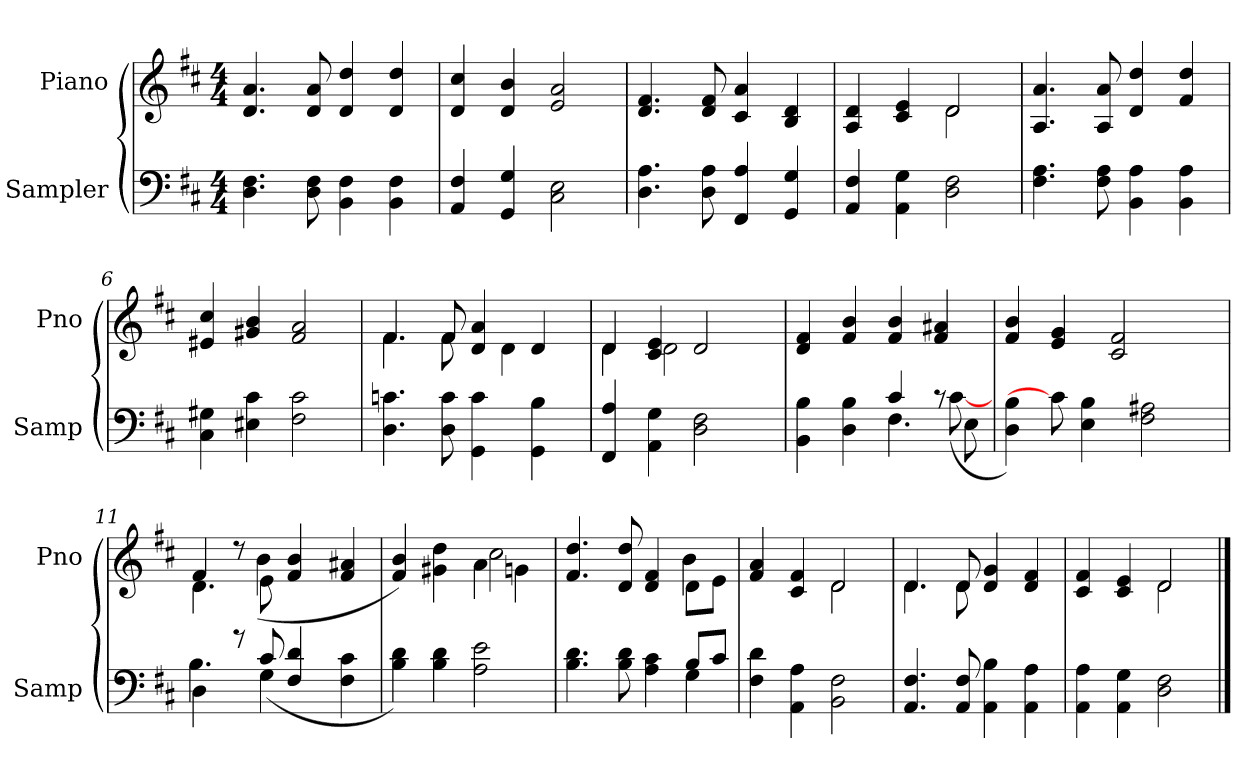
**kern	**kern
*part2	*part1
*staff2	*staff1
*I"Sampler	*I"Piano
*I'Samp	*I'Pno
*clefF4	*clefG2
*k[f#c#]	*k[f#c#]
*D:	*D:
*M4/4	*M4/4
=1	=1
4.D 4.F#	4.d 4.a
8D 8F#	8d 8a
4BB 4F#	4d 4dd
4BB 4F#	4d 4dd
=2	=2
4AA 4F#	4d 4cc#
4GG 4G	4d 4b
2C# 2E	2e 2a
=3	=3
4.D 4.A	4.d 4.f#
8D 8A	8d 8f#
4FF# 4A	4c# 4a
4GG 4G	4B 4d
=4	=4
*	*^
4AA 4F#	4A 4d	2ryy
4AA 4G	4c# 4e	.
2D 2F#	2d/	2d
*	*v	*v
=5	=5
4.F# 4.A	4.A 4.a
8F# 8A	8A 8a
4BB 4A	4d 4dd
4BB 4A	4f# 4dd
=6	=6
4C# 4G#X	4e#X 4cc#
4E#X 4c#	4g#X 4b
2F# 2c#	2f# 2a
=7	=7
*	*^
4.D 4.cn	4.f#/	4.f#
8D 8c	8f#/	8f#
4GG 4c	4d 4a	8ryy
.	.	4d
4GG 4B	4d/	.
.	.	8ryy
=8	=8	=8
4FF# 4A	4d/	4d
4AA 4G	4c# 4e	2d
2D 2F#	2d/	.
.	.	4ryy
*	*v	*v
=9	=9
*^	*
4BB 4B	2ryy	4d 4f#
4D 4B	.	4f# 4b
4c#/	4.F#	4f# 4b
8r	.	4f# 4a#X
8E\	([8c#	.
*v	*v	*
=10	=10
4D 4B)	4f# 4b
8c#]	4e 4g
4E 4B	.
.	2c# 2f#
2F# 2A#X	.
.	8ryy
=11	=11
*^	*^
4D\	4.B	4f#/	4.d
8r	.	8r	.
8c#/	(4G	8e\	(4b
4F# 4d	.	4f# 4b	.
.	4.ryy	.	4.ryy
4F# 4c#	.	4f# 4a#X	.
*v	*v	*	*
=12	=12	=12
4B 4d)	4f# 4b)	2ryy
4B 4d	4g#X 4dd	.
2A 2e	4a\	2cc#
.	4gn\	.
=13	=13	=13
*^	*	*
4.B 4.d	2.ryy	4.f# 4.dd	2.ryy
8B 8d	.	8d 8dd	.
4A 4c#	.	4d 4f#	.
8B/L	4G	8d\L	4b
8c#/J	.	8e\J	.
*v	*v	*	*
=14	=14	=14
4F# 4d	4f# 4a	2ryy
4AA 4A	4c# 4f#	.
2BB 2F#	2d/	2d
=15	=15	=15
4.AA 4.F#	4.d/	4.d
8AA 8F#	8d/	8d
4AA 4B	4d 4g	2ryy
4AA 4A	4d 4f#	.
=16	=16	=16
4AA 4A	4c# 4f#	2ryy
4AA 4G	4c# 4e	.
2D 2F#	2d/	2d
*	*v	*v
==	==
*-	*-
